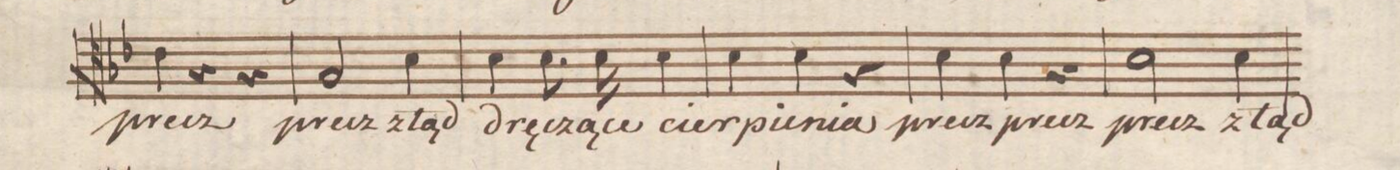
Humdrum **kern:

**kern	**text	**dynam
*I"Tenore.	*	*
*clefC4	*	*
*k[b-e-]	*	*
*met(C.|)	*	*
*M3/4	*	*
4c\	precz	.
4r	.	.
4r	.	.
=89	=89	=89
2G/	precz	.
4B-\	ztąd	.
=90	=90	=90
4B-\	drę-	.
8.B-\	-czą-	.
16B-\	-ce	.
4B-\	cier-	.
=91	=91	=91
4B-\	-pie-	.
4B-\	-nia	.
4r	.	.
=92	=92	=92
4B-\	precz	.
4B-\	precz	.
4r	.	.
=93	=93	=93
2B-\	precz	.
4B-\	ztąd	.
=94	=94	=94
*-	*-	*-
